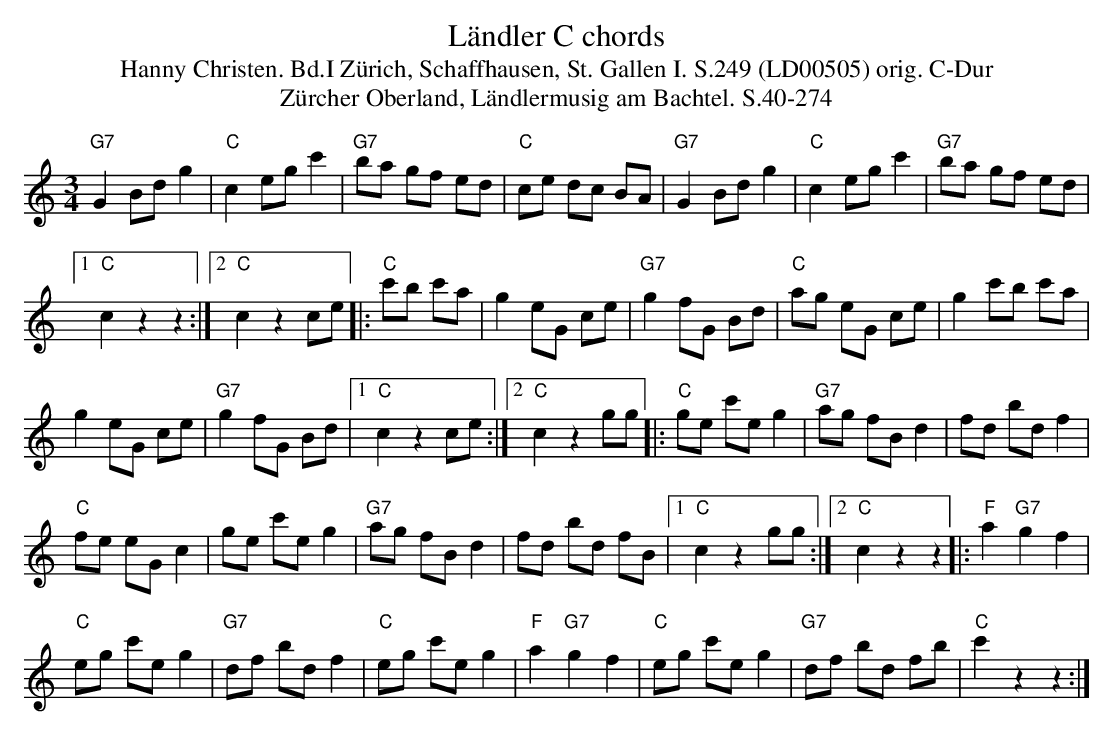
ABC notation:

X:1
T: L\"andler C chords
T:Hanny Christen. Bd.I Zürich, Schaffhausen, St. Gallen I. S.249 (LD00505) orig. C-Dur
T: Z\"urcher Oberland, L\"andlermusig am Bachtel. S.40-274
M:3/4
L:1/8
K:C %%MIDI gchordon
"G7"G2Bdg2 | "C"c2egc'2 | "G7"ba gf ed | "C"ce dc BA | "G7"G2Bdg2 | "C"c2egc'2 | "G7"ba gf ed |1
"C"c2z2z2 :|2 "C"c2z2ce |: "C" c'b c'a | g2 eG ce | "G7"g2 fG Bd | "C"ag eG ce | g2 c'b c'a |
g2eG ce | "G7"g2fG Bd |1 "C"c2z2ce :|2 "C"c2z2gg |: "C"ge c'eg2 | "G7"ag fBd2 | fd bdf2 |
"C"fe eGc2 | ge c'eg2 | "G7"ag fBd2 | fd bd fB |1 "C"c2z2gg :|2 "C"c2z2z2 |: "F"a2"G7"g2f2 |
"C"eg c'eg2 | "G7"df bdf2 | "C"eg c'eg2 | "F"a2"G7"g2f2 | "C"eg c'eg2 | "G7"df bd fb | "C"c'2z2z2 :|
